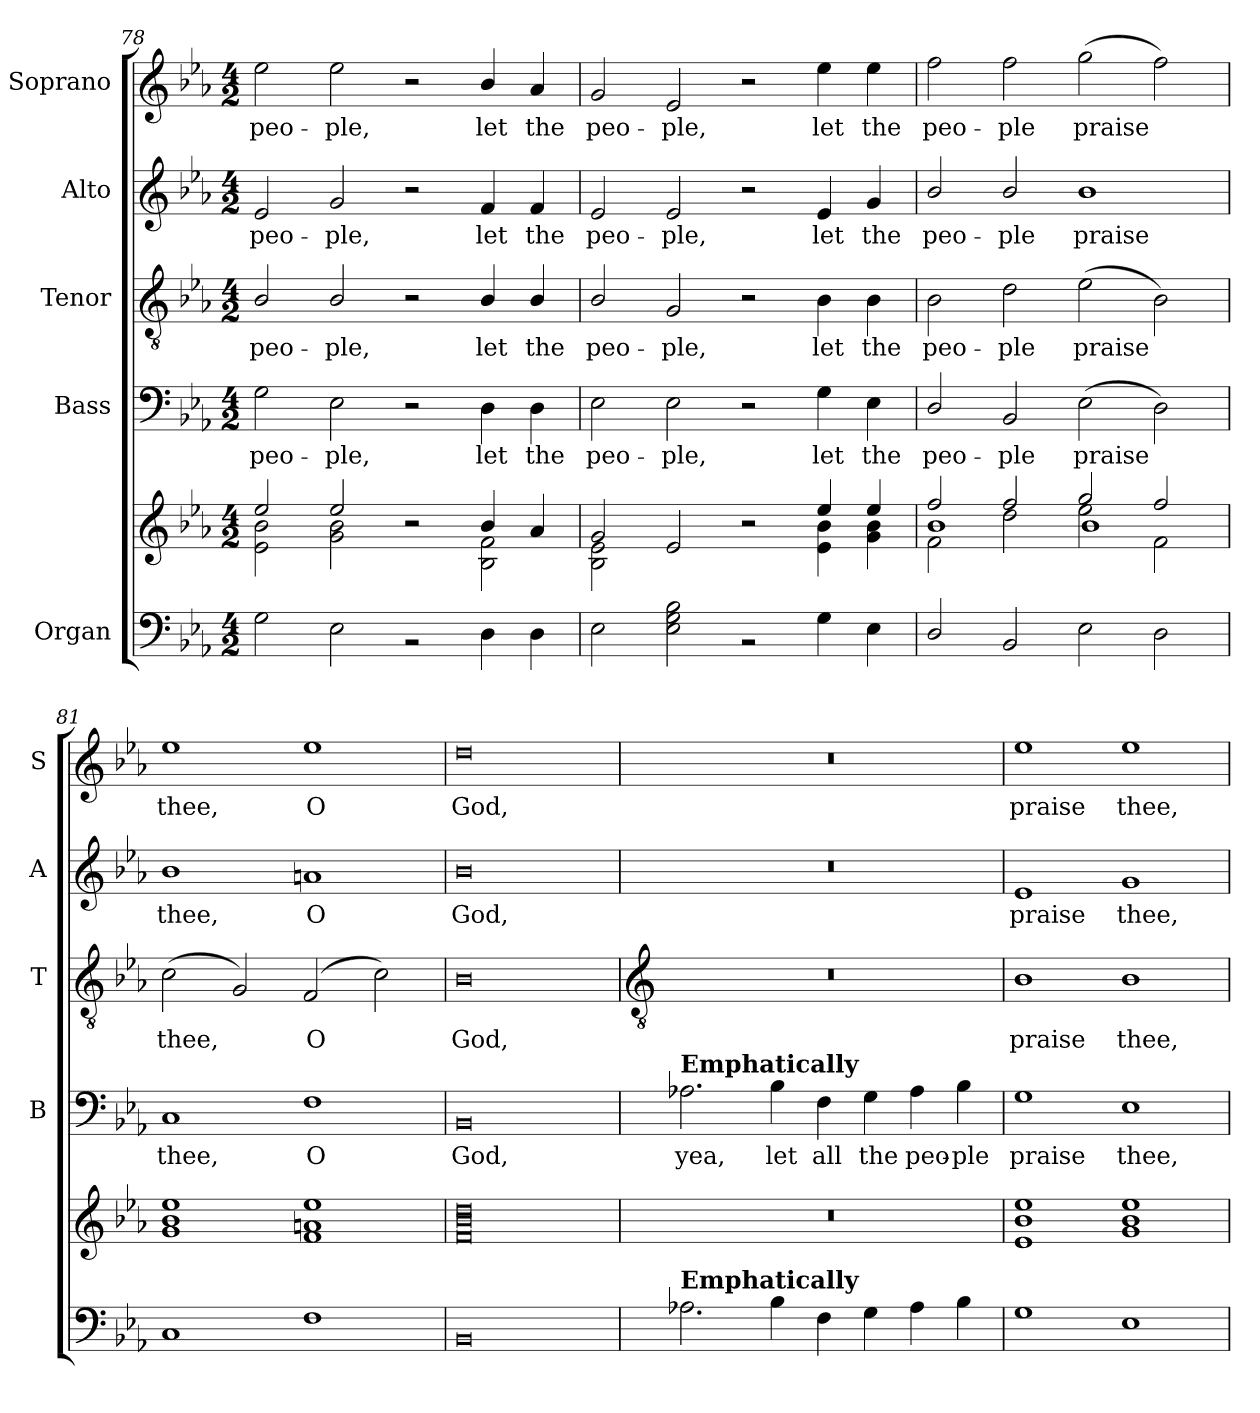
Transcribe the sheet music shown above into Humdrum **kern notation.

**kern	**kern	**kern	**text	**kern	**text	**kern	**text	**kern	**text
*part5	*part5	*part4	*part4	*part3	*part3	*part2	*part2	*part1	*part1
*staff6	*staff5	*staff4	*staff4	*staff3	*staff3	*staff2	*staff2	*staff1	*staff1
*I"Organ	*	*I"Bass	*	*I"Tenor	*	*I"Alto	*	*I"Soprano	*
*	*	*I'B	*	*I'T	*	*I'A	*	*I'S	*
*clefF4	*clefG2	*clefF4	*	*clefGv2	*	*clefG2	*	*clefG2	*
*k[b-e-a-]	*k[b-e-a-]	*k[b-e-a-]	*	*k[b-e-a-]	*	*k[b-e-a-]	*	*k[b-e-a-]	*
*E-:	*E-:	*E-:	*	*E-:	*	*E-:	*	*E-:	*
*M4/2	*M4/2	*M4/2	*	*M4/2	*	*M4/2	*	*M4/2	*
=78	=78	=78	=78	=78	=78	=78	=78	=78	=78
*^	*^	*	*	*	*	*	*	*	*
*	*	*	*^	*	*	*	*	*	*	*	*
!	!	!	!	!	!	!LO:LY:b	!	!LO:LY:b	!	!LO:LY:b	!	!LO:LY:b
0ryy	2G\	2ee-/	0ryy	2e-\ 2b-\	2G	peo-	2B-/	peo-	2e-	peo-	2ee-	peo-
!	!	!	!	!	!	!LO:LY:b	!	!LO:LY:b	!	!LO:LY:b	!	!LO:LY:b
.	2E-\	2ee-/	.	2g\ 2b-\	2E-	-ple,	2B-/	-ple,	2g	-ple,	2ee-	-ple,
.	2r	2r	.	2r	2r	.	2r	.	2r	.	2r	.
!	!	!	!	!	!	!LO:LY:b	!	!LO:LY:b	!	!LO:LY:b	!	!LO:LY:b
.	4D\	4b-/	.	2B-\ 2f\	4D	let	4B-/	let	4f	let	4b-/	let
!	!	!	!	!	!	!LO:LY:b	!	!LO:LY:b	!	!LO:LY:b	!	!LO:LY:b
.	4D\	4a-/	.	.	4D	the	4B-/	the	4f	the	4a-	the
=79	=79	=79	=79	=79	=79	=79	=79	=79	=79	=79	=79	=79
!	!	!	!	!	!	!LO:LY:b	!	!LO:LY:b	!	!LO:LY:b	!	!LO:LY:b
0ryy	2E-\	2g/	0ryy	2B-\ 2e-\	2E-	peo-	2B-/	peo-	2e-	peo-	2g	peo-
!	!	!	!	!	!	!LO:LY:b	!	!LO:LY:b	!	!LO:LY:b	!	!LO:LY:b
.	2E-\ 2G\ 2B-\	2e-/	.	2ryy	2E-	-ple,	2G	-ple,	2e-	-ple,	2e-	-ple,
.	2r	2r	.	2r	2r	.	2r	.	2r	.	2r	.
!	!	!	!	!	!	!LO:LY:b	!	!LO:LY:b	!	!LO:LY:b	!	!LO:LY:b
.	4G\	4ee-/	.	4e-\ 4b-\	4G	let	4B-	let	4e-	let	4ee-	let
!	!	!	!	!	!	!LO:LY:b	!	!LO:LY:b	!	!LO:LY:b	!	!LO:LY:b
.	4E-\	4ee-/	.	4g\ 4b-\	4E-	the	4B-	the	4g	the	4ee-	the
=80	=80	=80	=80	=80	=80	=80	=80	=80	=80	=80	=80	=80
!	!	!	!	!	!	!LO:LY:b	!	!LO:LY:b	!	!LO:LY:b	!	!LO:LY:b
0ryy	2D/	2ff/	1b-\	2f\	2D/	peo-	2B-	peo-	2b-/	peo-	2ff	peo-
!	!	!	!	!	!	!LO:LY:b	!	!LO:LY:b	!	!LO:LY:b	!	!LO:LY:b
.	2BB-/	2ff/	.	2dd\	2BB-	-ple	2d	-ple	2b-/	-ple	2ff	-ple
!	!	!	!	!	!	!LO:LY:b	!	!LO:LY:b	!	!LO:LY:b	!	!LO:LY:b
.	2E-\	2gg/	2ee-\	1b-\	(>2E-	praise	(2e-	praise	1b-	praise	(>2gg	praise
.	2D\	2ff/	2f\	.	2D)	.	2B-)	.	.	.	2ff)	.
=81	=81	=81	=81	=81	=81	=81	=81	=81	=81	=81	=81	=81
!	!	!	!	!	!	!LO:LY:b	!	!LO:LY:b	!	!LO:LY:b	!	!LO:LY:b
0ryy	1C\	1ee-/	0ryy	1g\ 1b-\	1C	thee,	(2c	thee,	1b-	thee,	1ee-	thee,
.	.	.	.	.	.	.	2G)	.	.	.	.	.
!	!	!	!	!	!	!LO:LY:b	!	!LO:LY:b	!	!LO:LY:b	!	!LO:LY:b
.	1F\	1ee-/	.	1f\ 1an\	1F	O	(<2F	O	1an	O	1ee-	O
.	.	.	.	.	.	.	2c)	.	.	.	.	.
=82	=82	=82	=82	=82	=82	=82	=82	=82	=82	=82	=82	=82
!	!	!	!	!	!	!LO:LY:b	!	!LO:LY:b	!	!LO:LY:b	!	!LO:LY:b
0ryy	0BB-\	0dd/	0ryy	0f\ 0b-\	0BB-	God,	0B-	God,	0b-	God,	0dd	God,
*	*	*v	*v	*v	*	*	*	*	*	*	*	*
!!LO:LB:g=z
=83	=83	=83	=83	=83	=83	=83	=83	=83	=83	=83
*	*	*	*	*	*clefGv2	*	*	*	*	*
*	*	*^	*	*	*	*	*	*	*	*
*	*	*	*^	*	*	*	*	*	*	*	*
!	!	!	!	!	!LO:TX:a:B:t=Emphatically	!	!	!	!	!	!	!
!LO:TX:a:B:t=Emphatically	!	!	!	!	!	!	!	!	!	!	!	!
!	!	!	!	!	!	!LO:LY:b	!	!	!	!	!	!
*	*	*	*v	*v	*	*	*	*	*	*	*	*
0ryy	2.A-X\	0r	0ryy	2.A-X	yea,	0r	.	0r	.	0r	.
!	!	!	!	!	!LO:LY:b	!	!	!	!	!	!
.	4B-\	.	.	4B-	let	.	.	.	.	.	.
!	!	!	!	!	!LO:LY:b	!	!	!	!	!	!
.	4F\	.	.	4F	all	.	.	.	.	.	.
!	!	!	!	!	!LO:LY:b	!	!	!	!	!	!
.	4G\	.	.	4G	the	.	.	.	.	.	.
!	!	!	!	!	!LO:LY:b	!	!	!	!	!	!
.	4A-\	.	.	4A-	peo-	.	.	.	.	.	.
!	!	!	!	!	!LO:LY:b	!	!	!	!	!	!
.	4B-\	.	.	4B-	-ple	.	.	.	.	.	.
=84	=84	=84	=84	=84	=84	=84	=84	=84	=84	=84	=84
!	!	!	!	!	!LO:LY:b	!	!LO:LY:b	!	!LO:LY:b	!	!LO:LY:b
0ryy	1G\	1e- 1b- 1ee-	0ryy	1G	praise	1B-	praise	1e-	praise	1ee-	praise
!	!	!	!	!	!LO:LY:b	!	!LO:LY:b	!	!LO:LY:b	!	!LO:LY:b
.	1E-\	1g 1b- 1ee-	.	1E-	thee,	1B-	thee,	1g	thee,	1ee-	thee,
*v	*v	*	*	*	*	*	*	*	*	*	*
*	*v	*v	*	*	*	*	*	*	*	*
=	=	=	=	=	=	=	=	=	=
*-	*-	*-	*-	*-	*-	*-	*-	*-	*-
